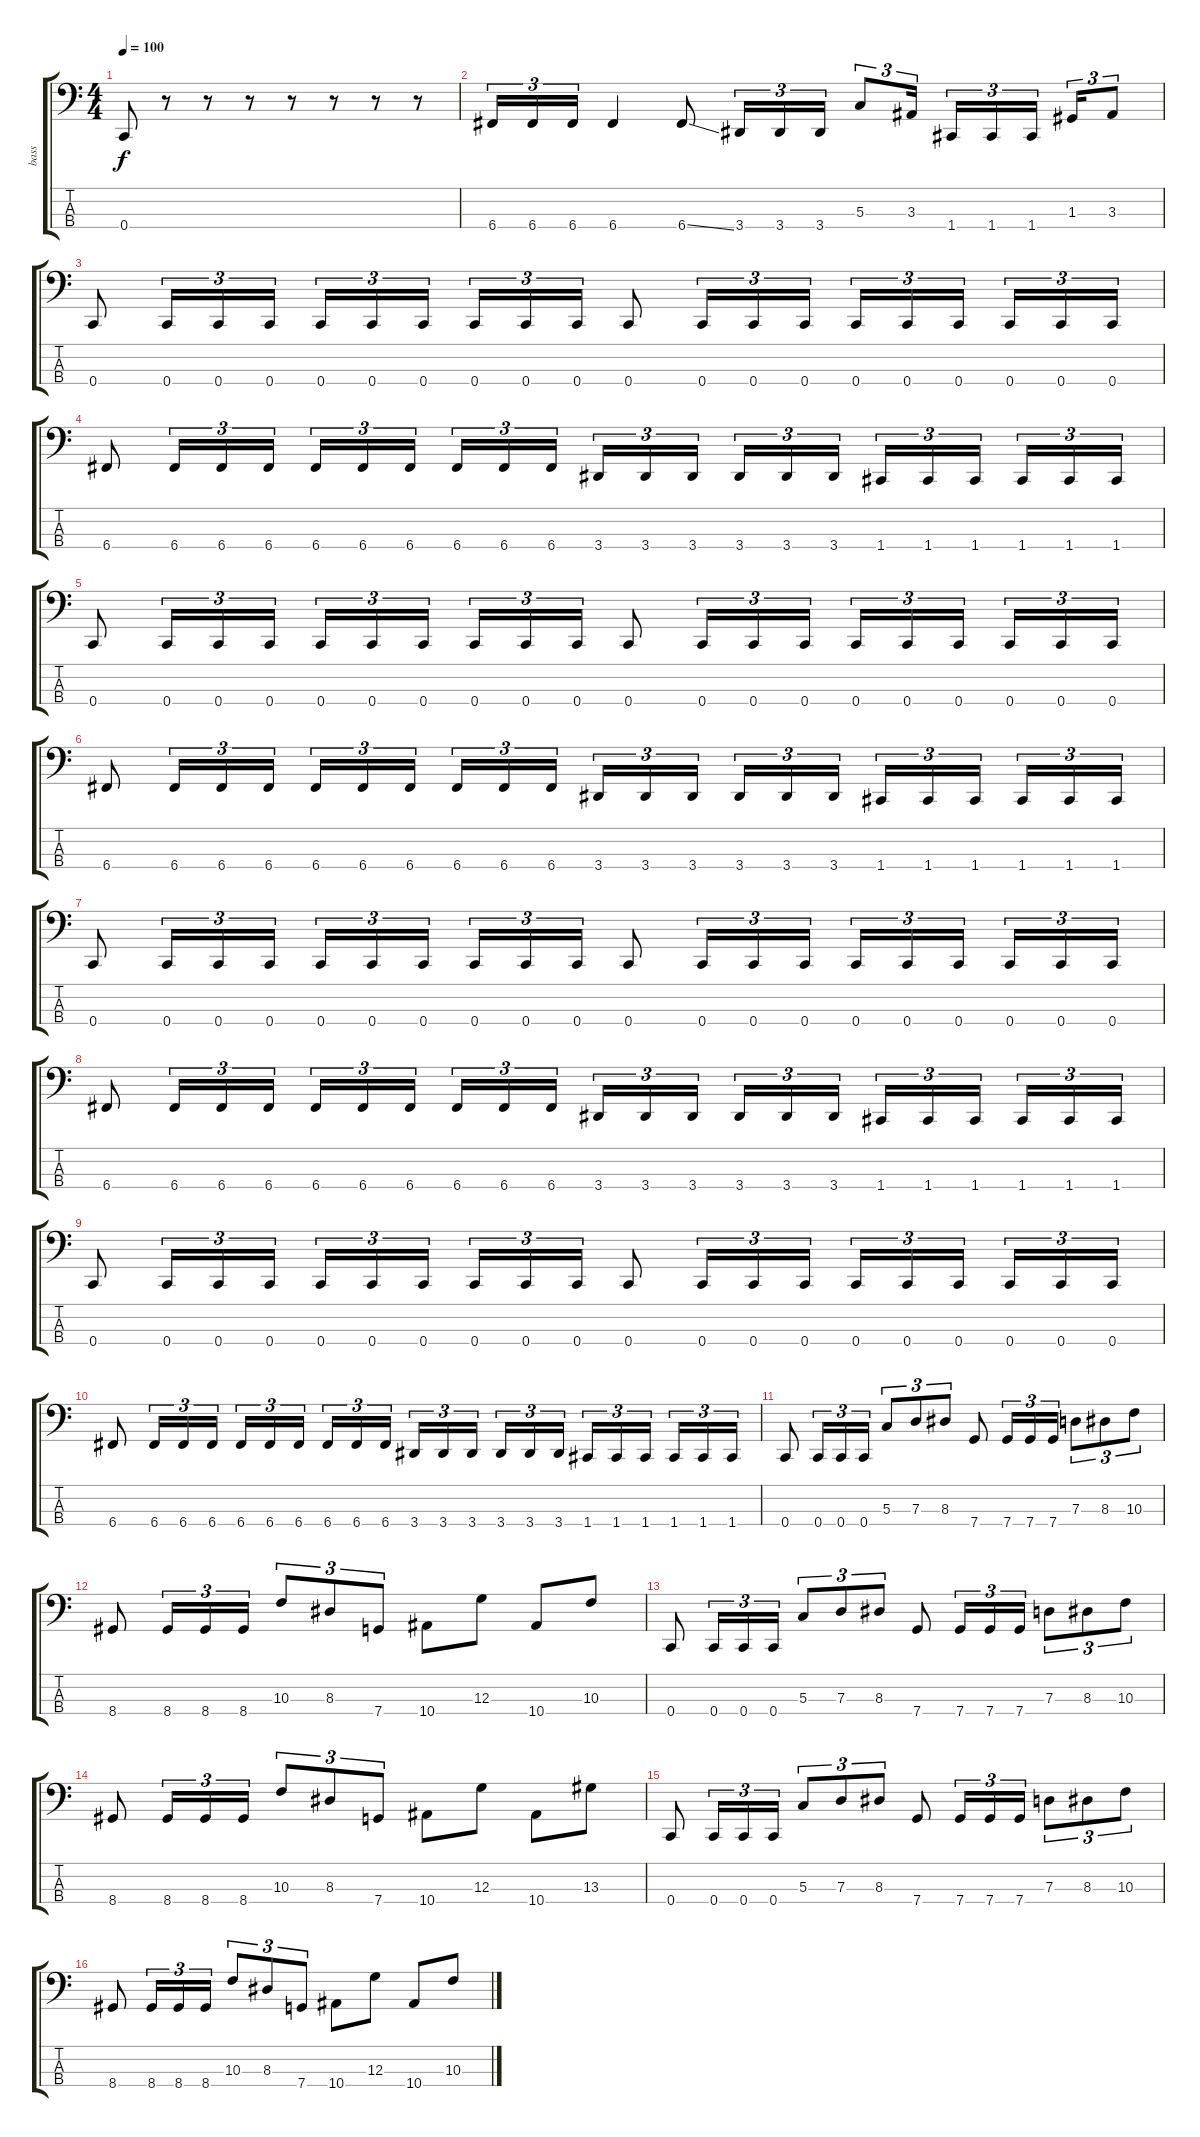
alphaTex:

\track ("bass" "bass") {instrument electricbasspick}
\staff {score tabs}
\tuning (F2 C2 G1 C1) {hide}
\ts (4 4)
\tempo 100
\clef f4
\ks c
0.4.8{dy f} r.8 r.8 r.8 r.8 r.8 r.8 r.8 |
6.4.16{tu (3 2)} 6.4.16{tu (3 2)} 6.4.16{tu (3 2)} 6.4.4 6.4{ss}.8 3.4.16{tu (3 2)} 3.4.16{tu (3 2)} 3.4.16{tu (3 2)} 5.3.8{tu (3 2)} 3.3.16{tu (3 2)} 1.4.16{tu (3 2)} 1.4.16{tu (3 2)} 1.4.16{tu (3 2)} 1.3.16{tu (3 2)} 3.3.8{tu (3 2)} |
0.4.8 0.4.16{tu (3 2)} 0.4.16{tu (3 2)} 0.4.16{tu (3 2)} 0.4.16{tu (3 2)} 0.4.16{tu (3 2)} 0.4.16{tu (3 2)} 0.4.16{tu (3 2)} 0.4.16{tu (3 2)} 0.4.16{tu (3 2)} 0.4.8 0.4.16{tu (3 2)} 0.4.16{tu (3 2)} 0.4.16{tu (3 2)} 0.4.16{tu (3 2)} 0.4.16{tu (3 2)} 0.4.16{tu (3 2)} 0.4.16{tu (3 2)} 0.4.16{tu (3 2)} 0.4.16{tu (3 2)} |
6.4.8 6.4.16{tu (3 2)} 6.4.16{tu (3 2)} 6.4.16{tu (3 2)} 6.4.16{tu (3 2)} 6.4.16{tu (3 2)} 6.4.16{tu (3 2)} 6.4.16{tu (3 2)} 6.4.16{tu (3 2)} 6.4.16{tu (3 2)} 3.4.16{tu (3 2)} 3.4.16{tu (3 2)} 3.4.16{tu (3 2)} 3.4.16{tu (3 2)} 3.4.16{tu (3 2)} 3.4.16{tu (3 2)} 1.4.16{tu (3 2)} 1.4.16{tu (3 2)} 1.4.16{tu (3 2)} 1.4.16{tu (3 2)} 1.4.16{tu (3 2)} 1.4.16{tu (3 2)} |
0.4.8 0.4.16{tu (3 2)} 0.4.16{tu (3 2)} 0.4.16{tu (3 2)} 0.4.16{tu (3 2)} 0.4.16{tu (3 2)} 0.4.16{tu (3 2)} 0.4.16{tu (3 2)} 0.4.16{tu (3 2)} 0.4.16{tu (3 2)} 0.4.8 0.4.16{tu (3 2)} 0.4.16{tu (3 2)} 0.4.16{tu (3 2)} 0.4.16{tu (3 2)} 0.4.16{tu (3 2)} 0.4.16{tu (3 2)} 0.4.16{tu (3 2)} 0.4.16{tu (3 2)} 0.4.16{tu (3 2)} |
6.4.8 6.4.16{tu (3 2)} 6.4.16{tu (3 2)} 6.4.16{tu (3 2)} 6.4.16{tu (3 2)} 6.4.16{tu (3 2)} 6.4.16{tu (3 2)} 6.4.16{tu (3 2)} 6.4.16{tu (3 2)} 6.4.16{tu (3 2)} 3.4.16{tu (3 2)} 3.4.16{tu (3 2)} 3.4.16{tu (3 2)} 3.4.16{tu (3 2)} 3.4.16{tu (3 2)} 3.4.16{tu (3 2)} 1.4.16{tu (3 2)} 1.4.16{tu (3 2)} 1.4.16{tu (3 2)} 1.4.16{tu (3 2)} 1.4.16{tu (3 2)} 1.4.16{tu (3 2)} |
0.4.8 0.4.16{tu (3 2)} 0.4.16{tu (3 2)} 0.4.16{tu (3 2)} 0.4.16{tu (3 2)} 0.4.16{tu (3 2)} 0.4.16{tu (3 2)} 0.4.16{tu (3 2)} 0.4.16{tu (3 2)} 0.4.16{tu (3 2)} 0.4.8 0.4.16{tu (3 2)} 0.4.16{tu (3 2)} 0.4.16{tu (3 2)} 0.4.16{tu (3 2)} 0.4.16{tu (3 2)} 0.4.16{tu (3 2)} 0.4.16{tu (3 2)} 0.4.16{tu (3 2)} 0.4.16{tu (3 2)} |
6.4.8 6.4.16{tu (3 2)} 6.4.16{tu (3 2)} 6.4.16{tu (3 2)} 6.4.16{tu (3 2)} 6.4.16{tu (3 2)} 6.4.16{tu (3 2)} 6.4.16{tu (3 2)} 6.4.16{tu (3 2)} 6.4.16{tu (3 2)} 3.4.16{tu (3 2)} 3.4.16{tu (3 2)} 3.4.16{tu (3 2)} 3.4.16{tu (3 2)} 3.4.16{tu (3 2)} 3.4.16{tu (3 2)} 1.4.16{tu (3 2)} 1.4.16{tu (3 2)} 1.4.16{tu (3 2)} 1.4.16{tu (3 2)} 1.4.16{tu (3 2)} 1.4.16{tu (3 2)} |
0.4.8 0.4.16{tu (3 2)} 0.4.16{tu (3 2)} 0.4.16{tu (3 2)} 0.4.16{tu (3 2)} 0.4.16{tu (3 2)} 0.4.16{tu (3 2)} 0.4.16{tu (3 2)} 0.4.16{tu (3 2)} 0.4.16{tu (3 2)} 0.4.8 0.4.16{tu (3 2)} 0.4.16{tu (3 2)} 0.4.16{tu (3 2)} 0.4.16{tu (3 2)} 0.4.16{tu (3 2)} 0.4.16{tu (3 2)} 0.4.16{tu (3 2)} 0.4.16{tu (3 2)} 0.4.16{tu (3 2)} |
6.4.8 6.4.16{tu (3 2)} 6.4.16{tu (3 2)} 6.4.16{tu (3 2)} 6.4.16{tu (3 2)} 6.4.16{tu (3 2)} 6.4.16{tu (3 2)} 6.4.16{tu (3 2)} 6.4.16{tu (3 2)} 6.4.16{tu (3 2)} 3.4.16{tu (3 2)} 3.4.16{tu (3 2)} 3.4.16{tu (3 2)} 3.4.16{tu (3 2)} 3.4.16{tu (3 2)} 3.4.16{tu (3 2)} 1.4.16{tu (3 2)} 1.4.16{tu (3 2)} 1.4.16{tu (3 2)} 1.4.16{tu (3 2)} 1.4.16{tu (3 2)} 1.4.16{tu (3 2)} |
0.4.8 0.4.16{tu (3 2)} 0.4.16{tu (3 2)} 0.4.16{tu (3 2)} 5.3.8{tu (3 2)} 7.3.8{tu (3 2)} 8.3.8{tu (3 2)} 7.4.8 7.4.16{tu (3 2)} 7.4.16{tu (3 2)} 7.4.16{tu (3 2)} 7.3.8{tu (3 2)} 8.3.8{tu (3 2)} 10.3.8{tu (3 2)} |
8.4.8 8.4.16{tu (3 2)} 8.4.16{tu (3 2)} 8.4.16{tu (3 2)} 10.3.8{tu (3 2)} 8.3.8{tu (3 2)} 7.4.8{tu (3 2)} 10.4.8 12.3.8 10.4.8 10.3.8 |
0.4.8 0.4.16{tu (3 2)} 0.4.16{tu (3 2)} 0.4.16{tu (3 2)} 5.3.8{tu (3 2)} 7.3.8{tu (3 2)} 8.3.8{tu (3 2)} 7.4.8 7.4.16{tu (3 2)} 7.4.16{tu (3 2)} 7.4.16{tu (3 2)} 7.3.8{tu (3 2)} 8.3.8{tu (3 2)} 10.3.8{tu (3 2)} |
8.4.8 8.4.16{tu (3 2)} 8.4.16{tu (3 2)} 8.4.16{tu (3 2)} 10.3.8{tu (3 2)} 8.3.8{tu (3 2)} 7.4.8{tu (3 2)} 10.4.8 12.3.8 10.4.8 13.3.8 |
0.4.8 0.4.16{tu (3 2)} 0.4.16{tu (3 2)} 0.4.16{tu (3 2)} 5.3.8{tu (3 2)} 7.3.8{tu (3 2)} 8.3.8{tu (3 2)} 7.4.8 7.4.16{tu (3 2)} 7.4.16{tu (3 2)} 7.4.16{tu (3 2)} 7.3.8{tu (3 2)} 8.3.8{tu (3 2)} 10.3.8{tu (3 2)} |
8.4.8 8.4.16{tu (3 2)} 8.4.16{tu (3 2)} 8.4.16{tu (3 2)} 10.3.8{tu (3 2)} 8.3.8{tu (3 2)} 7.4.8{tu (3 2)} 10.4.8 12.3.8 10.4.8 10.3.8
